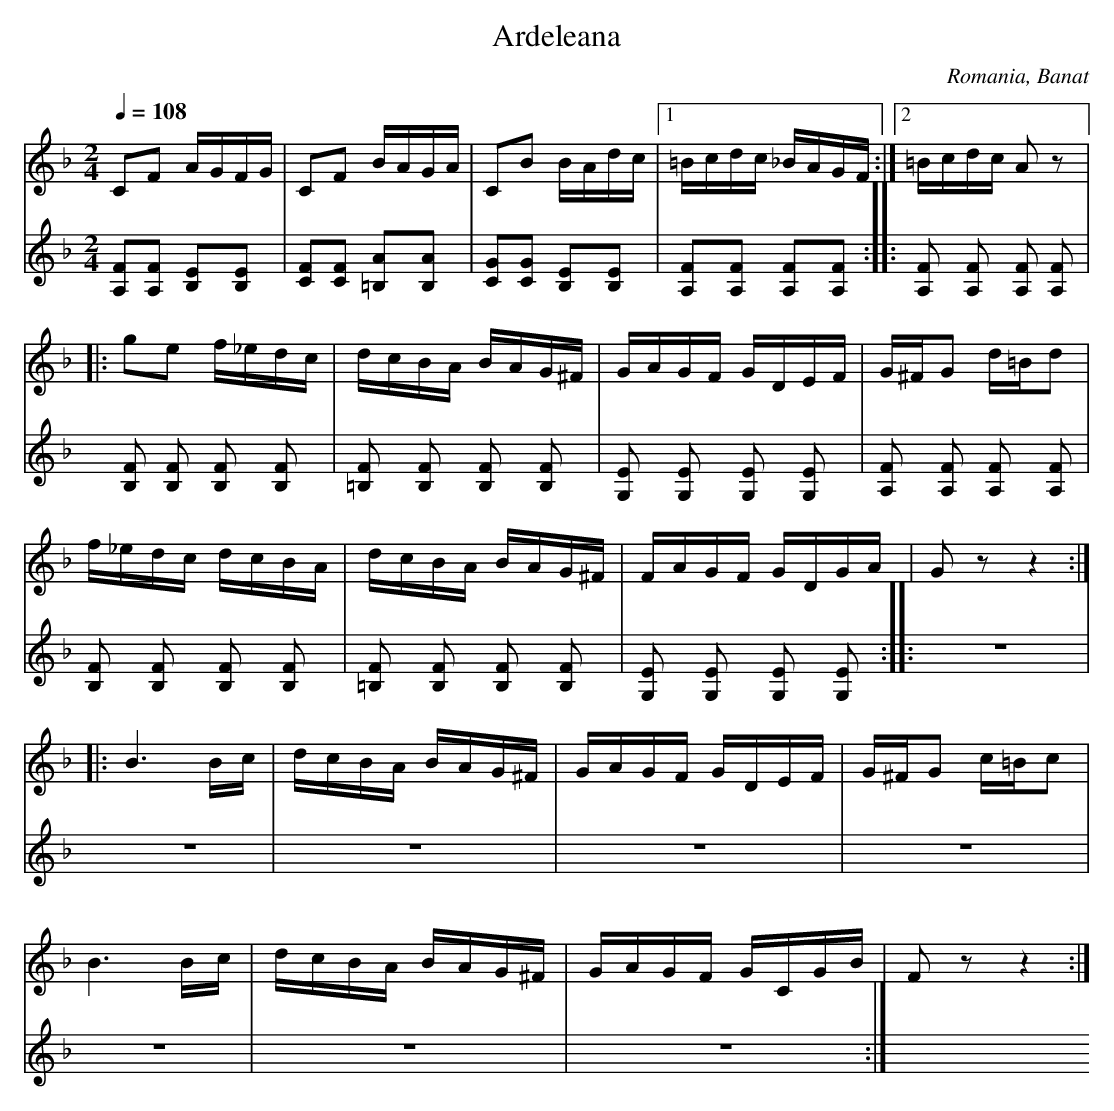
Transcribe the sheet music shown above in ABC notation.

X:1
T: Ardeleana
O: Romania, Banat
M: 2/4
L: 1/16
K: F
Q:1/4 = 108
V:1
C2F2 AGFG|C2F2 BAGA|C2B2 BAdc|[1 =Bcdc _BAGF:|[2 =Bcdc A2z2|:
g2e2 f_edc|dcBA BAG^F|GAGF GDEF|G^FG2 d=Bd2|
f_edc dcBA| dcBA BAG^F|FAGF GDGA|G2z2 z4::
B6 Bc|dcBA BAG^F|GAGF GDEF|G^FG2 c=Bc2|
B6 Bc|dcBA BAG^F|GAGF GCGB|F2z2 z4:|
V:2
[A,2F2][A,2F2] [B,2E2][B,2E2]|[C2F2][C2F2] [=B,2A2][B,2A2]|
[C2G2][C2G2] [B,2E2][B,2E2]|[A,2F2][A,2F2] [A,2F2][A,2F2] ::
[A,F]2 [A,F]2 [A,F]2 [A,F]2|[B,F]2 [B,F]2 [B,F]2 [B,F]2|
[=B,F]2 [B,F]2 [B,F]2 [B,F]2|[G,E]2 [G,E]2 [G,E]2 [G,E]2|
[A,F]2 [A,F]2 [A,F]2 [A,F]2|[B,F]2 [B,F]2 [B,F]2 [B,F]2|
[=B,F]2 [B,F]2 [B,F]2 [B,F]2|[G,E]2 [G,E]2 [G,E]2 [G,E]2::
Z8 :|
